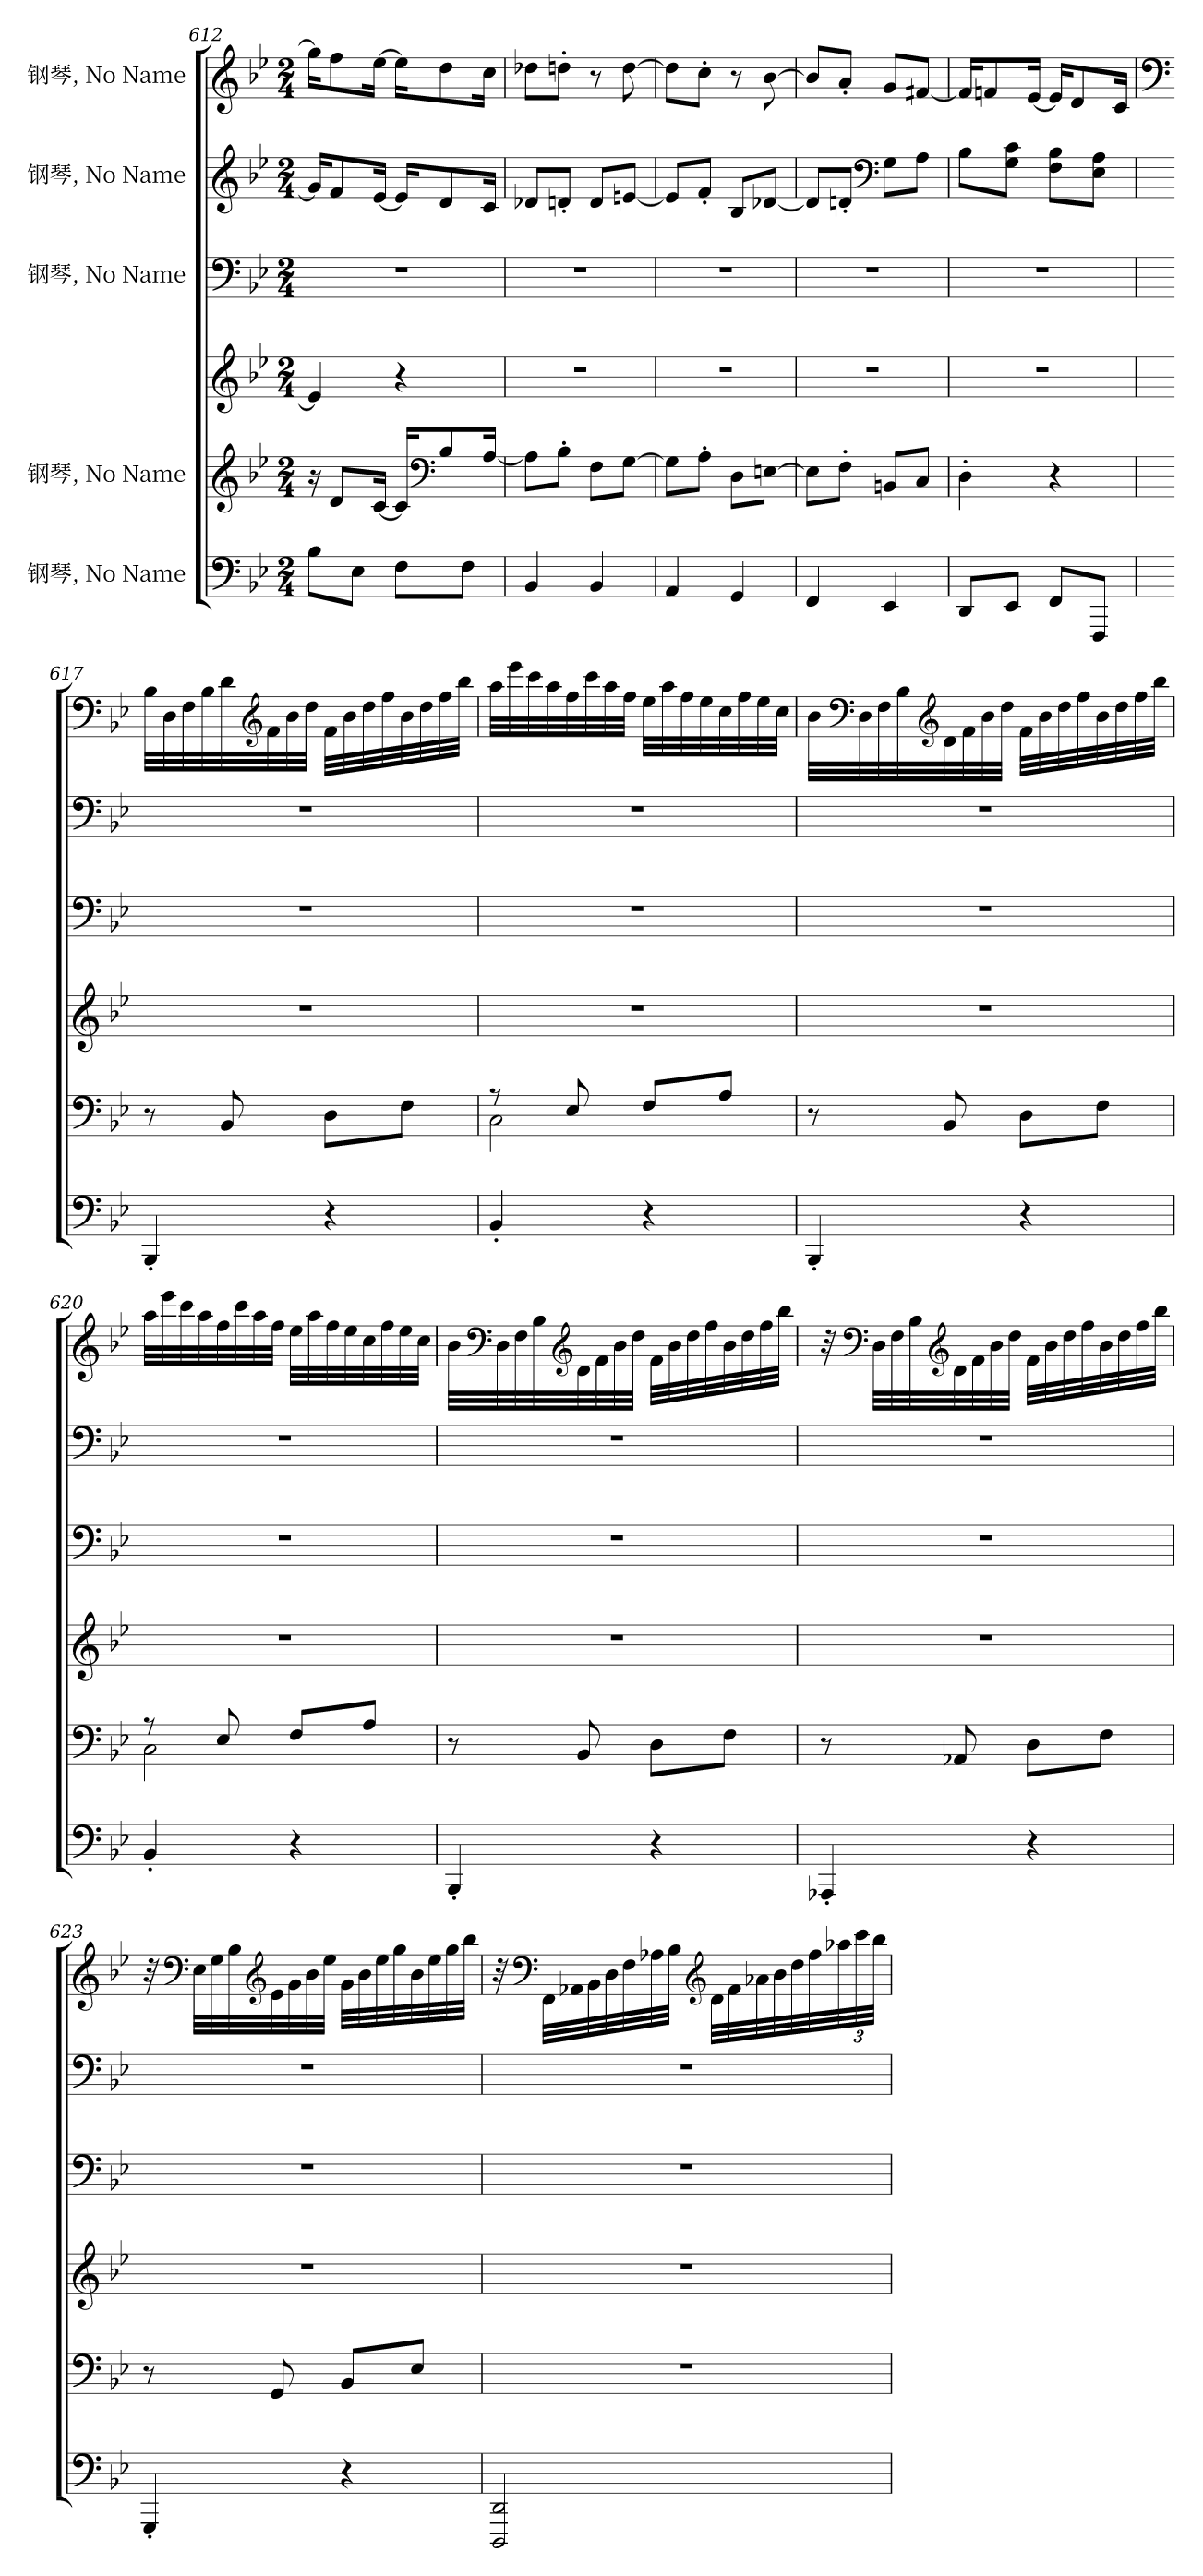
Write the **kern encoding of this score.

**kern	**kern	**kern	**kern	**kern	**kern
*part5	*part4	*part4	*part3	*part2	*part1
*staff6	*staff5	*staff4	*staff3	*staff2	*staff1
*I"钢琴, No Name	*I"钢琴, No Name	*	*I"钢琴, No Name	*I"钢琴, No Name	*I"钢琴, No Name
*clefF4	*clefG2	*clefG2	*clefF4	*clefG2	*clefG2
*k[b-e-]	*k[b-e-]	*k[b-e-]	*k[b-e-]	*k[b-e-]	*k[b-e-]
*M2/4	*M2/4	*M2/4	*M2/4	*M2/4	*M2/4
*MM92	*MM92	*MM92	*MM92	*MM92	*MM92
=612	=612	=612	=612	=612	=612
8B-\L	16r	4e-/]	2r	16g/KL]	16gg\KL]
.	8d/L	.	.	8f/	8ff\
8E-\J	.	.	.	.	.
.	[16c/Jk	.	.	[16e-/Jk	[16ee-\Jk
8F\L	16c/KL]	4r	.	16e-/KL]	16ee-\KL]
*	*clefF4	*	*	*	*
.	8B-/	.	.	8d/	8dd\
8F\J	.	.	.	.	.
.	[16A/Jk	.	.	16c/Jk	16cc\Jk
=613	=613	=613	=613	=613	=613
4BB-/	8A\L]	2r	2r	8d-X/L	8dd-X\L
*	*	*	*	*	*MM89
.	8B-'\J	.	.	8dn'/J	8ddn'\J
*	*	*	*	*	*MM92
4BB-/	8F\L	.	.	8d/L	8r
.	[8G\J	.	.	[8en/J	[8dd\
=614	=614	=614	=614	=614	=614
*	*	*	*	*	*MM92
4AA/	8G\L]	2r	2r	8e/L]	8dd\L]
.	8A'\J	.	.	8f'/J	8cc'\J
4GG/	8D\L	.	.	8B-/L	8r
.	[8En\J	.	.	[8d-X/J	[8b-\
=615	=615	=615	=615	=615	=615
*	*	*	*	*	*MM92
4FF/	8E\L]	2r	2r	8d-/L]	8b-/L]
.	8F'\J	.	.	8dn'/J	8a'/J
*	*	*	*	*clefF4	*
4EE-/	8BBn/L	.	.	8G\L	8g/L
.	8C/J	.	.	8A\J	[8f#X/J
!!LO:LB:g=z
=616	=616	=616	=616	=616	=616
*	*	*	*	*	*MM92
8DD/L	4D'\	2r	2r	8B-\L	16f#/KL]
.	.	.	.	.	8fn/
8EE-/J	.	.	.	8G\ 8c\J	.
.	.	.	.	.	[16e-/Jk
8FF/L	4r	.	.	8F\ 8B-\L	16e-/KL]
.	.	.	.	.	8d/
8FFF/J	.	.	.	8E-\ 8A\J	.
.	.	.	.	.	16c/Jk
=617	=617	=617	=617	=617	=617
*	*	*	*	*	*clefF4
*	*	*	*	*	*MM92
4BBB-'/	8r	2r	2r	2r	32B-\LLL
.	.	.	.	.	32D\
.	.	.	.	.	32F\
.	.	.	.	.	32B-\
.	8BB-/	.	.	.	32d\
*	*	*	*	*	*clefG2
.	.	.	.	.	32f\
.	.	.	.	.	32b-\
.	.	.	.	.	32dd\JJJ
4r	8D\L	.	.	.	32f\LLL
.	.	.	.	.	32b-\
.	.	.	.	.	32dd\
.	.	.	.	.	32ff\
.	8F\J	.	.	.	32b-\
.	.	.	.	.	32dd\
.	.	.	.	.	32ff\
*	*	*	*	*	*MM91
.	.	.	.	.	32bb-\JJJ
!!LO:PB:g=z
=618	=618	=618	=618	=618	=618
*	*	*	*	*	*MM92
*	*^	*	*	*	*
4BB-'/	8r	2C\	2r	2r	2r	32aa\LLL
.	.	.	.	.	.	32eee-\
.	.	.	.	.	.	32ccc\
.	.	.	.	.	.	32aa\
.	8E-/	.	.	.	.	32ff\
.	.	.	.	.	.	32ccc\
.	.	.	.	.	.	32aa\
.	.	.	.	.	.	32ff\JJJ
4r	8F/L	.	.	.	.	32ee-\LLL
.	.	.	.	.	.	32aa\
.	.	.	.	.	.	32ff\
.	.	.	.	.	.	32ee-\
.	8A/J	.	.	.	.	32cc\
.	.	.	.	.	.	32ff\
.	.	.	.	.	.	32ee-\
*	*	*	*	*	*	*MM91
.	.	.	.	.	.	32cc\JJJ
*	*v	*v	*	*	*	*
=619	=619	=619	=619	=619	=619
*	*	*	*	*	*MM92
4BBB-'/	8r	2r	2r	2r	32b-\LLL
*	*	*	*	*	*clefF4
.	.	.	.	.	32D\
.	.	.	.	.	32F\
.	.	.	.	.	32B-\
*	*	*	*	*	*clefG2
.	8BB-/	.	.	.	32d\
.	.	.	.	.	32f\
.	.	.	.	.	32b-\
.	.	.	.	.	32dd\JJJ
4r	8D\L	.	.	.	32f\LLL
.	.	.	.	.	32b-\
.	.	.	.	.	32dd\
.	.	.	.	.	32ff\
.	8F\J	.	.	.	32b-\
.	.	.	.	.	32dd\
.	.	.	.	.	32ff\
*	*	*	*	*	*MM91
.	.	.	.	.	32bb-\JJJ
!!LO:LB:g=z
=620	=620	=620	=620	=620	=620
*	*	*	*	*	*MM92
*	*^	*	*	*	*
4BB-'/	8r	2C\	2r	2r	2r	32aa\LLL
.	.	.	.	.	.	32eee-\
.	.	.	.	.	.	32ccc\
.	.	.	.	.	.	32aa\
.	8E-/	.	.	.	.	32ff\
.	.	.	.	.	.	32ccc\
.	.	.	.	.	.	32aa\
.	.	.	.	.	.	32ff\JJJ
4r	8F/L	.	.	.	.	32ee-\LLL
.	.	.	.	.	.	32aa\
.	.	.	.	.	.	32ff\
.	.	.	.	.	.	32ee-\
.	8A/J	.	.	.	.	32cc\
.	.	.	.	.	.	32ff\
.	.	.	.	.	.	32ee-\
*	*	*	*	*	*	*MM91
.	.	.	.	.	.	32cc\JJJ
*	*v	*v	*	*	*	*
=621	=621	=621	=621	=621	=621
*	*	*	*	*	*MM92
4BBB-'/	8r	2r	2r	2r	32b-\LLL
*	*	*	*	*	*clefF4
.	.	.	.	.	32D\
.	.	.	.	.	32F\
.	.	.	.	.	32B-\
*	*	*	*	*	*clefG2
.	8BB-/	.	.	.	32d\
.	.	.	.	.	32f\
.	.	.	.	.	32b-\
.	.	.	.	.	32dd\JJJ
4r	8D\L	.	.	.	32f\LLL
.	.	.	.	.	32b-\
.	.	.	.	.	32dd\
.	.	.	.	.	32ff\
.	8F\J	.	.	.	32b-\
.	.	.	.	.	32dd\
.	.	.	.	.	32ff\
*	*	*	*	*	*MM91
.	.	.	.	.	32bb-\JJJ
!!LO:PB:g=z
=622	=622	=622	=622	=622	=622
*	*	*	*	*	*MM92
4AAA-X'/	8r	2r	2r	2r	32r
*	*	*	*	*	*clefF4
.	.	.	.	.	32D\LLL
.	.	.	.	.	32F\
.	.	.	.	.	32B-\
*	*	*	*	*	*clefG2
.	8AA-X/	.	.	.	32d\
.	.	.	.	.	32f\
.	.	.	.	.	32b-\
.	.	.	.	.	32dd\JJJ
4r	8D\L	.	.	.	32f\LLL
.	.	.	.	.	32b-\
.	.	.	.	.	32dd\
.	.	.	.	.	32ff\
.	8F\J	.	.	.	32b-\
.	.	.	.	.	32dd\
.	.	.	.	.	32ff\
*	*	*	*	*	*MM91
.	.	.	.	.	32bb-\JJJ
=623	=623	=623	=623	=623	=623
*	*	*	*	*	*MM92
4GGG'/	8r	2r	2r	2r	32r
*	*	*	*	*	*clefF4
.	.	.	.	.	32E-\LLL
.	.	.	.	.	32G\
.	.	.	.	.	32B-\
*	*	*	*	*	*clefG2
.	8GG/	.	.	.	32e-\
.	.	.	.	.	32g\
.	.	.	.	.	32b-\
.	.	.	.	.	32ee-\JJJ
4r	8BB-/L	.	.	.	32g\LLL
.	.	.	.	.	32b-\
.	.	.	.	.	32ee-\
.	.	.	.	.	32gg\
.	8E-/J	.	.	.	32b-\
.	.	.	.	.	32ee-\
.	.	.	.	.	32gg\
*	*	*	*	*	*MM89
.	.	.	.	.	32bb-\JJJ
!!LO:LB:g=z
=624	=624	=624	=624	=624	=624
2DDD/ 2DD/	2r	2r	2r	2r	32r
*	*	*	*	*	*clefF4
.	.	.	.	.	32FF\LLL
.	.	.	.	.	32AA-X\
.	.	.	.	.	32BB-\
.	.	.	.	.	32D\
.	.	.	.	.	32F\
.	.	.	.	.	32A-X\
.	.	.	.	.	32B-\JJJ
*	*	*	*	*	*clefG2
.	.	.	.	.	32d\LLL
.	.	.	.	.	32f\
.	.	.	.	.	32a-X\
.	.	.	.	.	32b-\
.	.	.	.	.	32dd\
.	.	.	.	.	32ff\
*	*	*	*	*	*Xbrackettup
*	*	*	*	*	*MM80
.	.	.	.	.	48aa-X\
*	*	*	*	*	*MM24
.	.	.	.	.	48ccc\
*	*	*	*	*	*MM20
.	.	.	.	.	48bb-\JJJ
=	=	=	=	=	=
*-	*-	*-	*-	*-	*-
